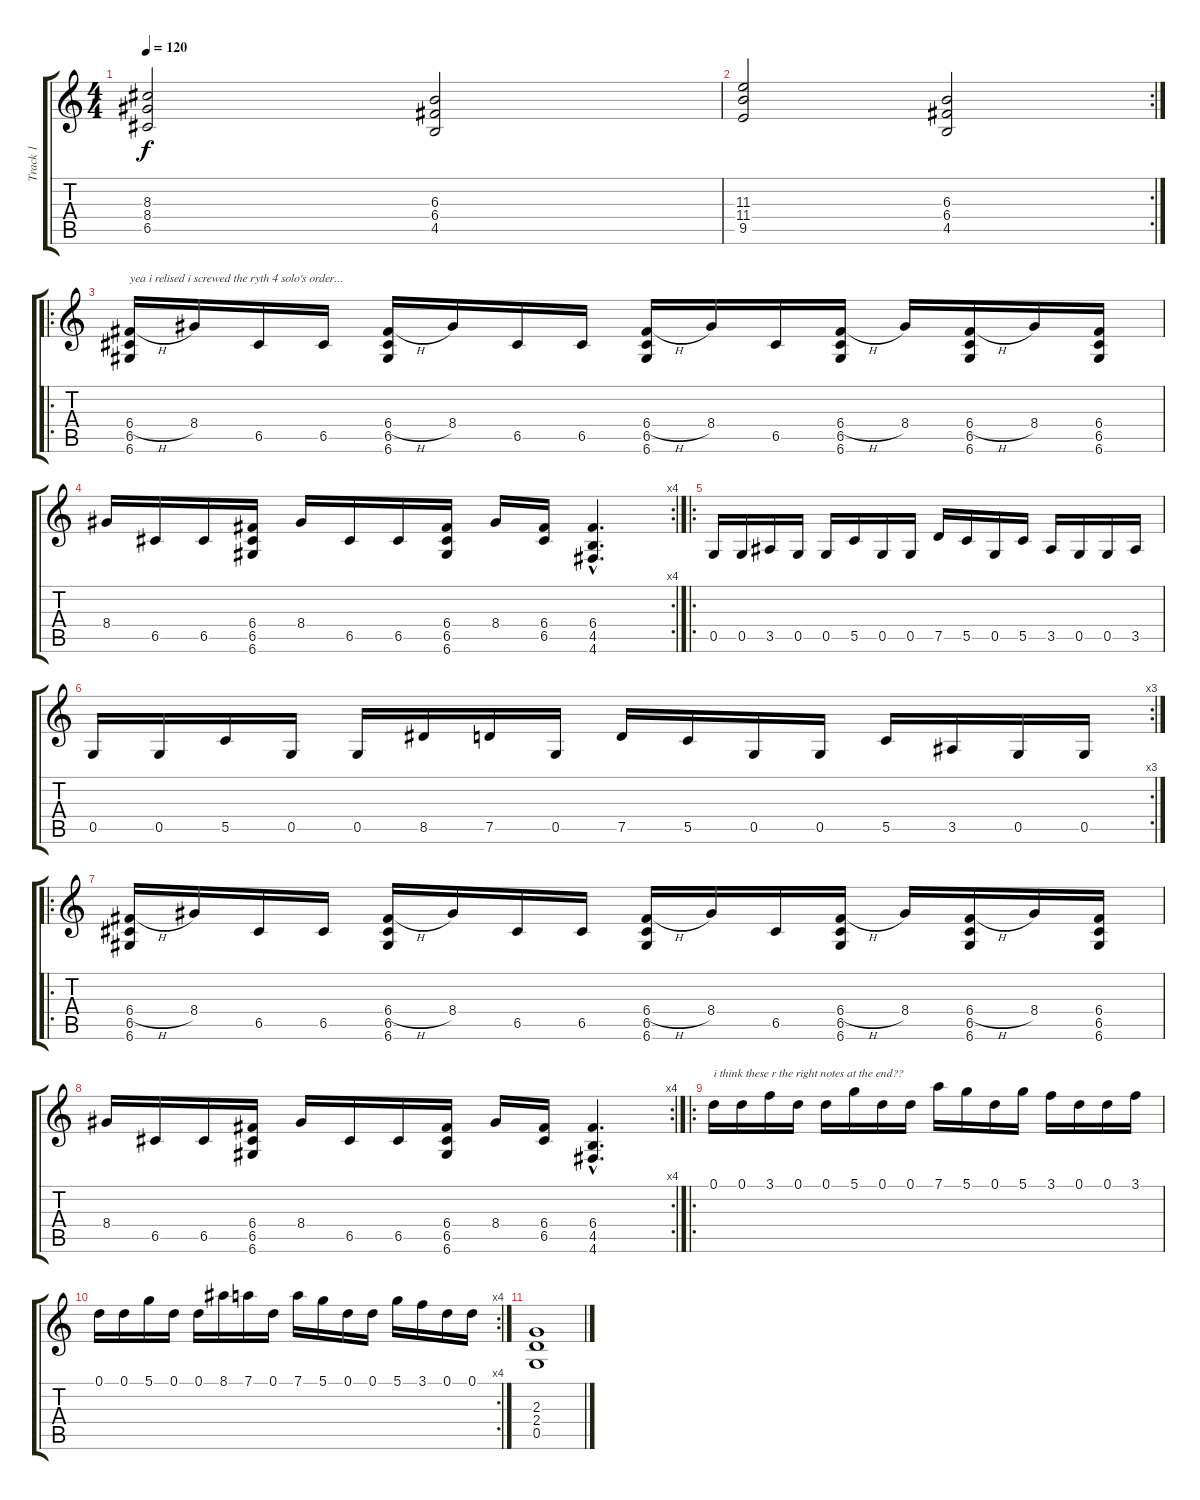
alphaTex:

\track ("Track 1" "Track 1") {instrument distortionguitar}
\staff {score tabs}
\tuning (D4 A3 F3 C3 G2 D2) {hide}
\ts (4 4)
\tempo 120
\clef g2
\ks c
(8.3 8.4 6.5).2{dy f} (6.3 6.4 4.5).2 |
\rc 2
(11.3 11.4 9.5).2 (6.3 6.4 4.5).2 |
\ro
(6.4{h} 6.5 6.6).16{txt "yea i relised i screwed the ryth 4 solo's order..."} 8.4.16 6.5.16 6.5.16 (6.4{h} 6.5 6.6).16 8.4.16 6.5.16 6.5.16 (6.4{h} 6.5 6.6).16 8.4.16 6.5.16 (6.4{h} 6.5 6.6).16 8.4.16 (6.4{h} 6.5 6.6).16 8.4.16 (6.4 6.5 6.6).16 |
\rc 4
8.4.16 6.5.16 6.5.16 (6.4 6.5 6.6).16 8.4.16 6.5.16 6.5.16 (6.4 6.5 6.6).16 8.4.16 (6.4 6.5).16 (6.4{hac} 4.5{hac} 4.6{hac}).4{d} |
\ro
0.5.16 0.5.16 3.5.16 0.5.16 0.5.16 5.5.16 0.5.16 0.5.16 7.5.16 5.5.16 0.5.16 5.5.16 3.5.16 0.5.16 0.5.16 3.5.16 |
\rc 3
0.5.16 0.5.16 5.5.16 0.5.16 0.5.16 8.5.16 7.5.16 0.5.16 7.5.16 5.5.16 0.5.16 0.5.16 5.5.16 3.5.16 0.5.16 0.5.16 |
\ro
(6.4{h} 6.5 6.6).16 8.4.16 6.5.16 6.5.16 (6.4{h} 6.5 6.6).16 8.4.16 6.5.16 6.5.16 (6.4{h} 6.5 6.6).16 8.4.16 6.5.16 (6.4{h} 6.5 6.6).16 8.4.16 (6.4{h} 6.5 6.6).16 8.4.16 (6.4 6.5 6.6).16 |
\rc 4
8.4.16 6.5.16 6.5.16 (6.4 6.5 6.6).16 8.4.16 6.5.16 6.5.16 (6.4 6.5 6.6).16 8.4.16 (6.4 6.5).16 (6.4{hac} 4.5{hac} 4.6{hac}).4{d} |
\ro
0.1.16{txt "i think these r the right notes at the end??"} 0.1.16 3.1.16 0.1.16 0.1.16 5.1.16 0.1.16 0.1.16 7.1.16 5.1.16 0.1.16 5.1.16 3.1.16 0.1.16 0.1.16 3.1.16 |
\rc 4
0.1.16 0.1.16 5.1.16 0.1.16 0.1.16 8.1.16 7.1.16 0.1.16 7.1.16 5.1.16 0.1.16 0.1.16 5.1.16 3.1.16 0.1.16 0.1.16 |
(2.3 2.4 0.5).1
